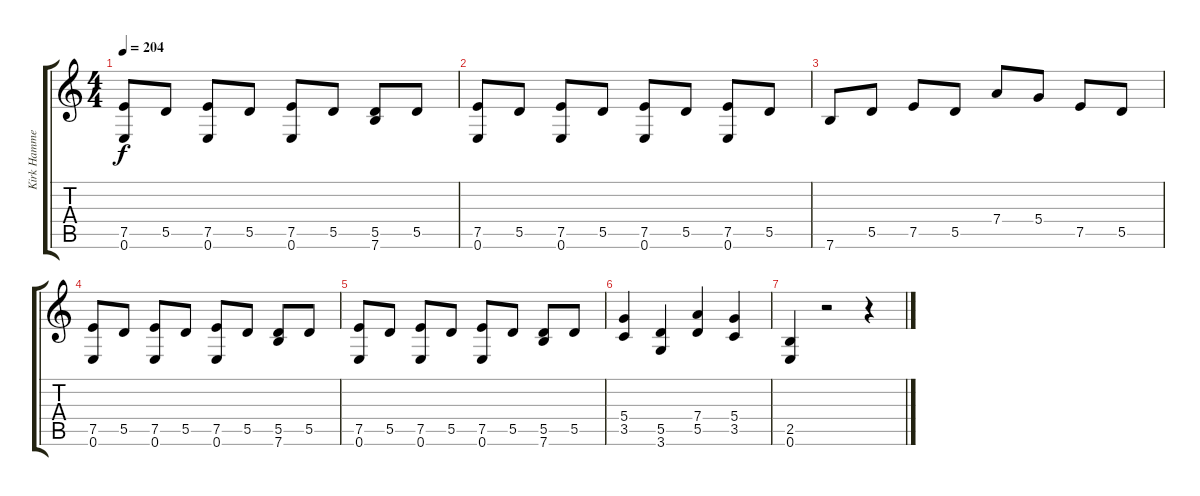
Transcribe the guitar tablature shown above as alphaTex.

\track ("Kirk Hammet (Guitar 2)" "Kirk Hamme") {instrument distortionguitar}
\staff {score tabs}
\tuning (E4 B3 G3 D3 A2 E2) {hide}
\ts (4 4)
\tempo 204
\clef g2
\ks c
(7.5 0.6).8{dy f} 5.5.8 (7.5 0.6).8 5.5.8 (7.5 0.6).8 5.5.8 (5.5 7.6).8 5.5.8 |
(7.5 0.6).8 5.5.8 (7.5 0.6).8 5.5.8 (7.5 0.6).8 5.5.8 (7.5 0.6).8 5.5.8 |
7.6.8 5.5.8 7.5.8 5.5.8 7.4.8 5.4.8 7.5.8 5.5.8 |
(7.5 0.6).8 5.5.8 (7.5 0.6).8 5.5.8 (7.5 0.6).8 5.5.8 (5.5 7.6).8 5.5.8 |
(7.5 0.6).8 5.5.8 (7.5 0.6).8 5.5.8 (7.5 0.6).8 5.5.8 (5.5 7.6).8 5.5.8 |
(5.4 3.5).4 (5.5 3.6).4 (7.4 5.5).4 (5.4 3.5).4 |
(2.5 0.6).4 r.2 r.4
